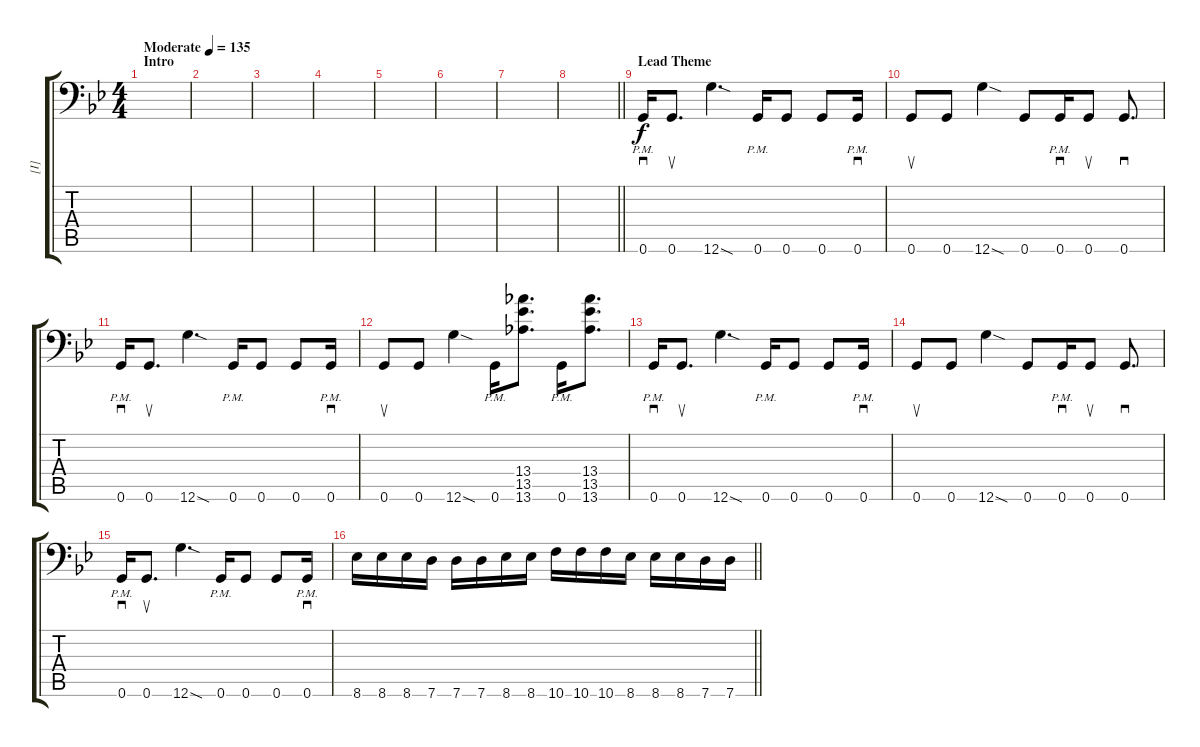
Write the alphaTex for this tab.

\track ("[I]" "[I]") {instrument distortionguitar}
\staff {score tabs}
\tuning (A3 E3 C3 G2 D2 G1) {hide}
\ts (4 4)
\section ("" "Intro")
\tempo (135 "Moderate")
\clef f4
\ks gminor
|
|
|
|
|
|
|
\barLineRight lightlight
|
\section ("" "Lead Theme")
0.6{pm}.16{sd} 0.6.8{d su} 12.6{sod}.4{d} 0.6{pm}.16 0.6.8 0.6.8 0.6{pm}.16{sd} |
0.6.8{su} 0.6.8 12.6{sod}.4 0.6.8 0.6{pm}.16{sd} 0.6.8{su} 0.6.8{d sd} |
0.6{pm}.16{sd} 0.6.8{d su} 12.6{sod}.4{d} 0.6{pm}.16 0.6.8 0.6.8 0.6{pm}.16{sd} |
0.6.8{su} 0.6.8 12.6{sod}.4 0.6{pm}.16 (13.4 13.5 13.6).8{d} 0.6{pm}.16 (13.4 13.5 13.6).8{d} |
0.6{pm}.16{sd} 0.6.8{d su} 12.6{sod}.4{d} 0.6{pm}.16 0.6.8 0.6.8 0.6{pm}.16{sd} |
0.6.8{su} 0.6.8 12.6{sod}.4 0.6.8 0.6{pm}.16{sd} 0.6.8{su} 0.6.8{d sd} |
0.6{pm}.16{sd} 0.6.8{d su} 12.6{sod}.4{d} 0.6{pm}.16 0.6.8 0.6.8 0.6{pm}.16{sd} |
\barLineRight lightlight
8.6.16 8.6.16 8.6.16 7.6.16 7.6.16 7.6.16 8.6.16 8.6.16 10.6.16 10.6.16 10.6.16 8.6.16 8.6.16 8.6.16 7.6.16 7.6.16
